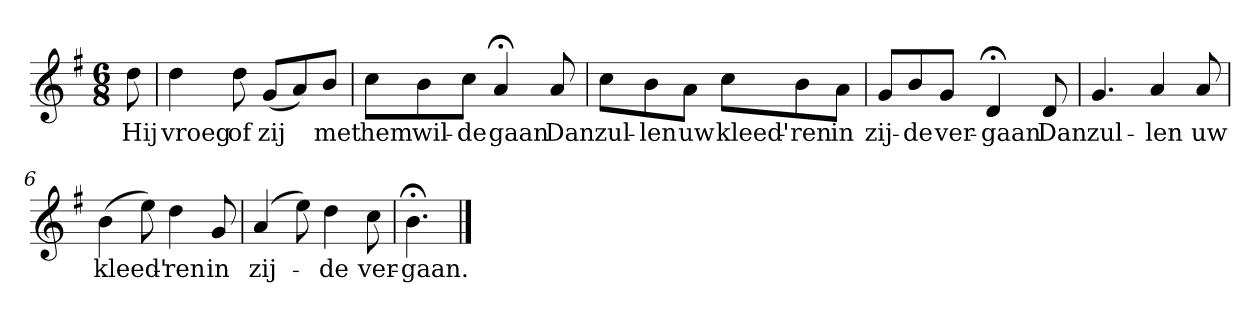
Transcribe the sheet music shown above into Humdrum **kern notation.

**kern	**text
*part1	*part1
*staff1	*staff1
*k[f#]	*
*G:	*
*M6/8	*
*MM120	*
=	=
8dd	Hij
=1	=1
4dd	vroeg
8dd	of
(8gL	zij
8a)	.
8bJ	met
=2	=2
8ccL	hem
8b	wil-
8ccJ	-de
4a;<	gaan
8a	Dan
=3	=3
8ccL	zul-
8b	-len
8aJ	uw
8ccL	kleed'-
8b	-ren
8aJ	in
=4	=4
8gL	zij-
8b	-de
8gJ	ver-
4d;<	-gaan
8d	Dan
=5	=5
4.g	zul-
4a	-len
8a	uw
=6	=6
(4b	kleed'-
8ee)	.
4dd	-ren
8g	in
=7	=7
(4a	zij-
8ee)	.
4dd	-de
8cc	ver-
=8	=8
4.b;<	-gaan.
==	==
*-	*-
